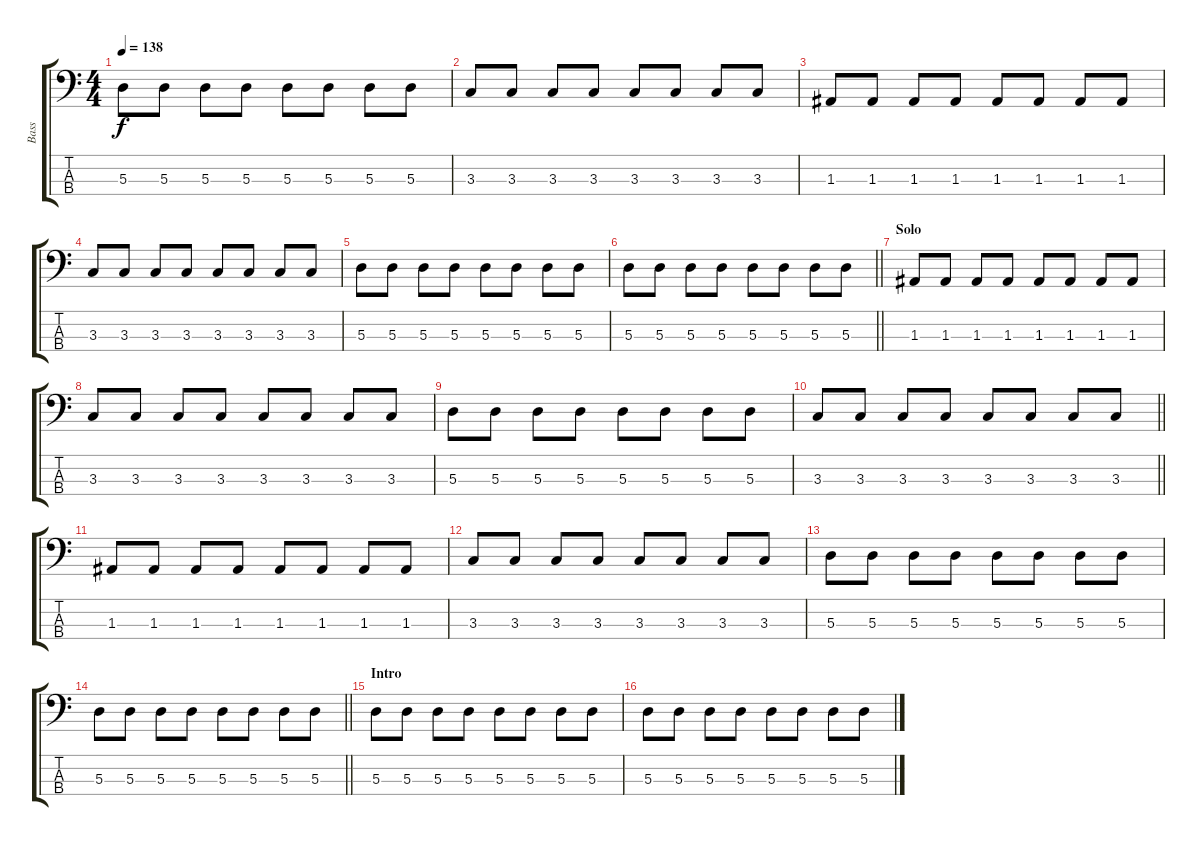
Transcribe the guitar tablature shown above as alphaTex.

\track ("Bass" "Bass") {instrument electricbasspick}
\staff {score tabs}
\tuning (G2 D2 A1 E1) {hide}
\ts (4 4)
\tempo 138
\clef f4
\ks c
5.3.8{dy f} 5.3.8 5.3.8 5.3.8 5.3.8 5.3.8 5.3.8 5.3.8 |
3.3.8 3.3.8 3.3.8 3.3.8 3.3.8 3.3.8 3.3.8 3.3.8 |
1.3.8 1.3.8 1.3.8 1.3.8 1.3.8 1.3.8 1.3.8 1.3.8 |
3.3.8 3.3.8 3.3.8 3.3.8 3.3.8 3.3.8 3.3.8 3.3.8 |
5.3.8 5.3.8 5.3.8 5.3.8 5.3.8 5.3.8 5.3.8 5.3.8 |
\barLineRight lightlight
5.3.8 5.3.8 5.3.8 5.3.8 5.3.8 5.3.8 5.3.8 5.3.8 |
\section ("" "Solo")
1.3.8 1.3.8 1.3.8 1.3.8 1.3.8 1.3.8 1.3.8 1.3.8 |
3.3.8 3.3.8 3.3.8 3.3.8 3.3.8 3.3.8 3.3.8 3.3.8 |
5.3.8 5.3.8 5.3.8 5.3.8 5.3.8 5.3.8 5.3.8 5.3.8 |
\barLineRight lightlight
3.3.8 3.3.8 3.3.8 3.3.8 3.3.8 3.3.8 3.3.8 3.3.8 |
1.3.8 1.3.8 1.3.8 1.3.8 1.3.8 1.3.8 1.3.8 1.3.8 |
3.3.8 3.3.8 3.3.8 3.3.8 3.3.8 3.3.8 3.3.8 3.3.8 |
5.3.8 5.3.8 5.3.8 5.3.8 5.3.8 5.3.8 5.3.8 5.3.8 |
\barLineRight lightlight
5.3.8 5.3.8 5.3.8 5.3.8 5.3.8 5.3.8 5.3.8 5.3.8 |
\section ("" "Intro")
5.3.8 5.3.8 5.3.8 5.3.8 5.3.8 5.3.8 5.3.8 5.3.8 |
5.3.8 5.3.8 5.3.8 5.3.8 5.3.8 5.3.8 5.3.8 5.3.8
